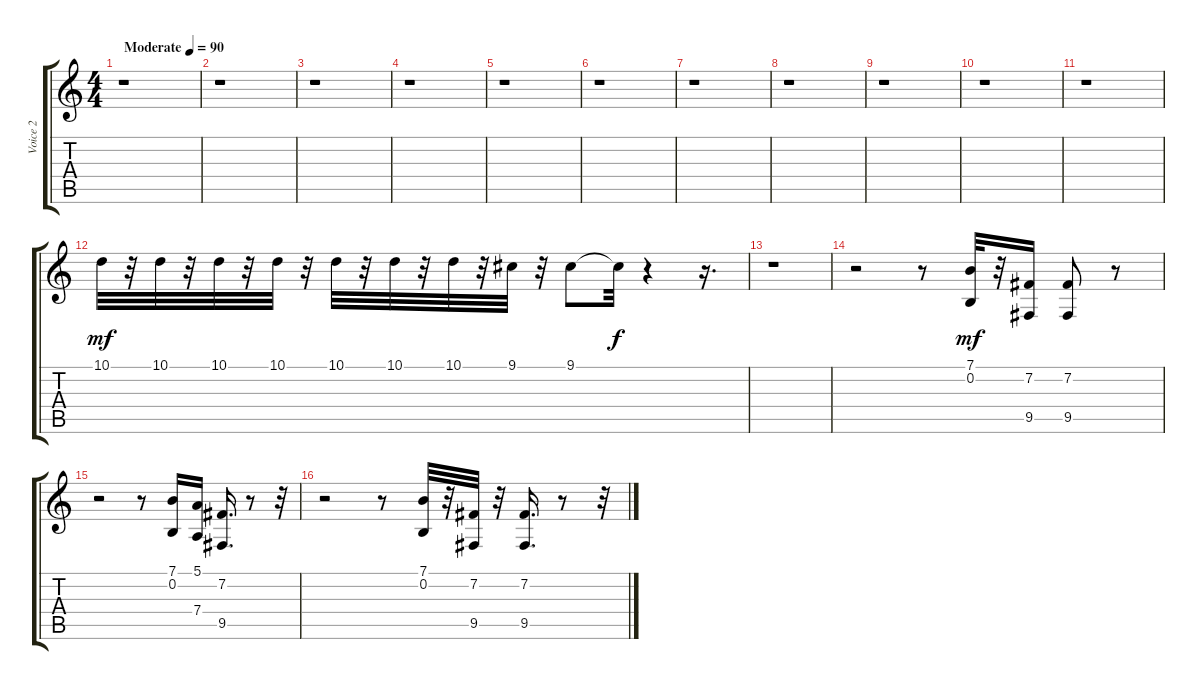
\track ("Voice 2" "Voice 2") {instrument voiceoohs}
\staff {score tabs}
\tuning (E4 B3 G3 D3 A2 E2) {hide}
\ts (4 4)
\tempo (90 "Moderate")
\clef g2
\ks c
r.1{dy mf instrument voiceoohs} |
r.1 |
r.1 |
r.1 |
r.1 |
r.1 |
r.1 |
r.1 |
r.1 |
r.1 |
r.1 |
10.1.32 r.32 10.1.32 r.32 10.1.32 r.32 10.1.32 r.32 10.1.32 r.32 10.1.32 r.32 10.1.32 r.32 9.1.32 r.32 9.1.8 9.1{t}.32{dy f} r.4 r.16{d} |
r.1 |
r.2 r.8 (7.1 0.2).32{dy mf} r.32 (7.2 9.5).16 (7.2 9.5).8 r.8 |
r.2 r.8 (7.1 0.2).16 (5.1 7.4).16 (7.2 9.5).16{d} r.8 r.32 |
r.2 r.8 (7.1 0.2).32 r.32 (7.2 9.5).32 r.32 (7.2 9.5).16{d} r.8 r.32
